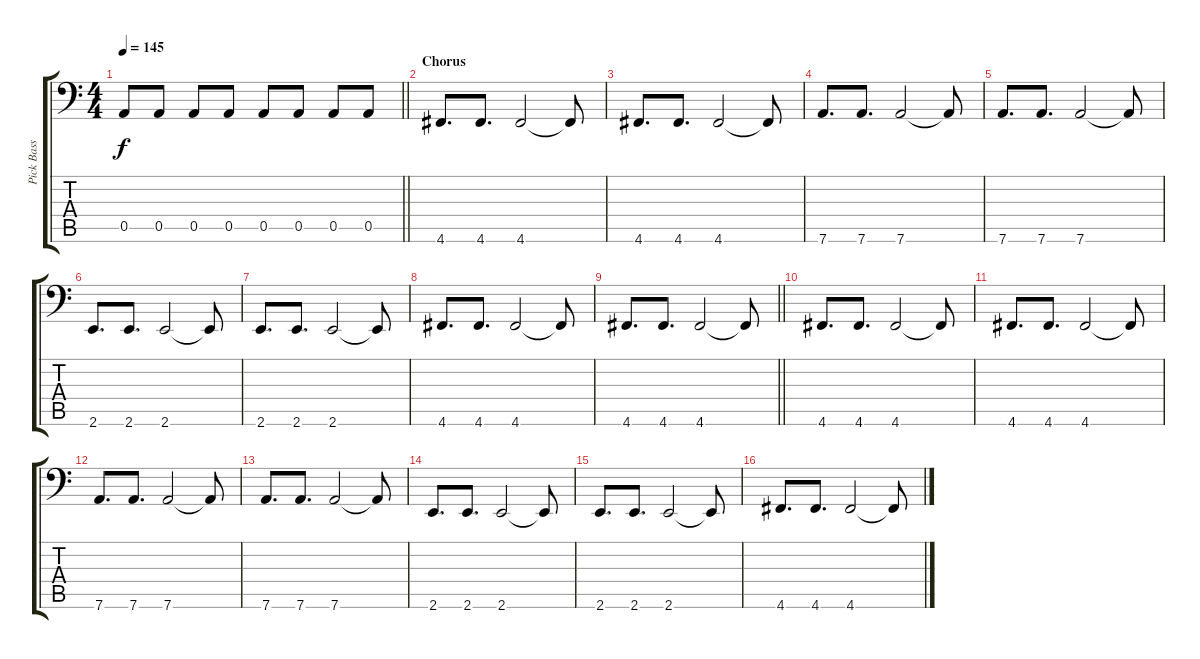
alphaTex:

\track ("Pick Bass (Approx.)" "Pick Bass ") {instrument electricbassfinger}
\staff {score tabs}
\tuning (E3 B2 G2 D2 A1 D1) {hide}
\ts (4 4)
\tempo 145
\clef f4
\barLineRight lightlight
\ks c
0.5.8{dy f} 0.5.8 0.5.8 0.5.8 0.5.8 0.5.8 0.5.8 0.5.8 |
\section ("" "Chorus")
4.6.8{d} 4.6.8{d} 4.6.2 4.6{t}.8 |
4.6.8{d} 4.6.8{d} 4.6.2 4.6{t}.8 |
7.6.8{d} 7.6.8{d} 7.6.2 7.6{t}.8 |
7.6.8{d} 7.6.8{d} 7.6.2 7.6{t}.8 |
2.6.8{d} 2.6.8{d} 2.6.2 2.6{t}.8 |
2.6.8{d} 2.6.8{d} 2.6.2 2.6{t}.8 |
4.6.8{d} 4.6.8{d} 4.6.2 4.6{t}.8 |
\barLineRight lightlight
4.6.8{d} 4.6.8{d} 4.6.2 4.6{t}.8 |
4.6.8{d} 4.6.8{d} 4.6.2 4.6{t}.8 |
4.6.8{d} 4.6.8{d} 4.6.2 4.6{t}.8 |
7.6.8{d} 7.6.8{d} 7.6.2 7.6{t}.8 |
7.6.8{d} 7.6.8{d} 7.6.2 7.6{t}.8 |
2.6.8{d} 2.6.8{d} 2.6.2 2.6{t}.8 |
2.6.8{d} 2.6.8{d} 2.6.2 2.6{t}.8 |
4.6.8{d} 4.6.8{d} 4.6.2 4.6{t}.8
